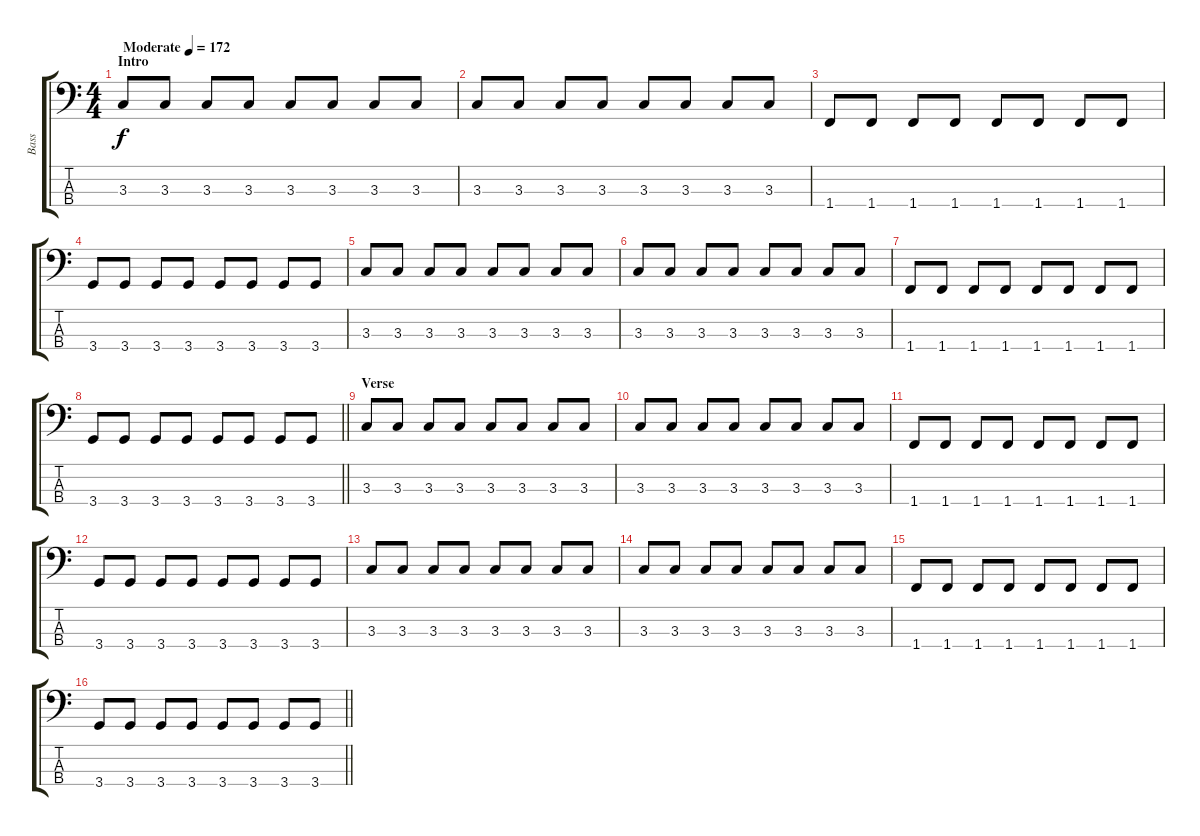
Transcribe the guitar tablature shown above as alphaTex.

\track ("Bass" "Bass") {instrument electricbasspick}
\staff {score tabs}
\tuning (G2 D2 A1 E1) {hide}
\ts (4 4)
\section ("" "Intro")
\tempo (172 "Moderate")
\clef f4
\ks c
3.3.8{dy f instrument electricbasspick} 3.3.8 3.3.8 3.3.8 3.3.8 3.3.8 3.3.8 3.3.8 |
3.3.8 3.3.8 3.3.8 3.3.8 3.3.8 3.3.8 3.3.8 3.3.8 |
1.4.8 1.4.8 1.4.8 1.4.8 1.4.8 1.4.8 1.4.8 1.4.8 |
3.4.8 3.4.8 3.4.8 3.4.8 3.4.8 3.4.8 3.4.8 3.4.8 |
3.3.8 3.3.8 3.3.8 3.3.8 3.3.8 3.3.8 3.3.8 3.3.8 |
3.3.8 3.3.8 3.3.8 3.3.8 3.3.8 3.3.8 3.3.8 3.3.8 |
1.4.8 1.4.8 1.4.8 1.4.8 1.4.8 1.4.8 1.4.8 1.4.8 |
\barLineRight lightlight
3.4.8 3.4.8 3.4.8 3.4.8 3.4.8 3.4.8 3.4.8 3.4.8 |
\section ("" "Verse")
3.3.8 3.3.8 3.3.8 3.3.8 3.3.8 3.3.8 3.3.8 3.3.8 |
3.3.8 3.3.8 3.3.8 3.3.8 3.3.8 3.3.8 3.3.8 3.3.8 |
1.4.8 1.4.8 1.4.8 1.4.8 1.4.8 1.4.8 1.4.8 1.4.8 |
3.4.8 3.4.8 3.4.8 3.4.8 3.4.8 3.4.8 3.4.8 3.4.8 |
3.3.8 3.3.8 3.3.8 3.3.8 3.3.8 3.3.8 3.3.8 3.3.8 |
3.3.8 3.3.8 3.3.8 3.3.8 3.3.8 3.3.8 3.3.8 3.3.8 |
1.4.8 1.4.8 1.4.8 1.4.8 1.4.8 1.4.8 1.4.8 1.4.8 |
\barLineRight lightlight
3.4.8 3.4.8 3.4.8 3.4.8 3.4.8 3.4.8 3.4.8 3.4.8
